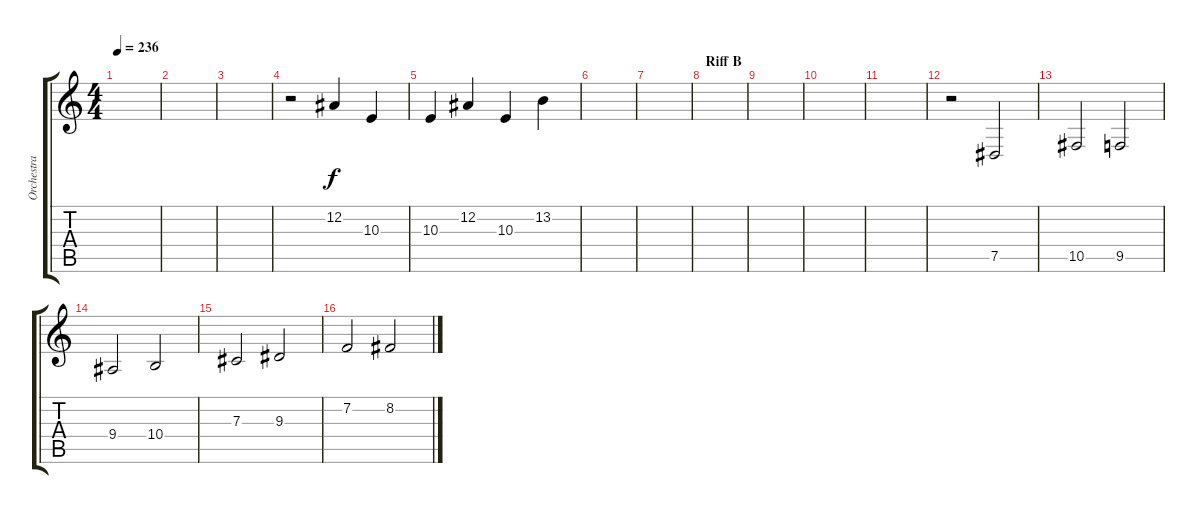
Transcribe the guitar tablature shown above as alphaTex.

\track ("Orchestra" "Orchestra") {instrument stringensemble1}
\staff {score tabs}
\tuning (Eb4 Bb3 Gb3 Db3 Ab2 Eb2) {hide}
\ts (4 4)
\tempo 236
\clef g2
\ks c
|
|
|
r.2 12.2.4 10.3.4 |
10.3.4 12.2.4 10.3.4 13.2.4 |
|
|
\section ("" "Riff B")
|
|
|
|
r.2 7.5.2 |
10.5.2 9.5.2 |
9.4.2 10.4.2 |
7.3.2 9.3.2 |
7.2.2 8.2.2
